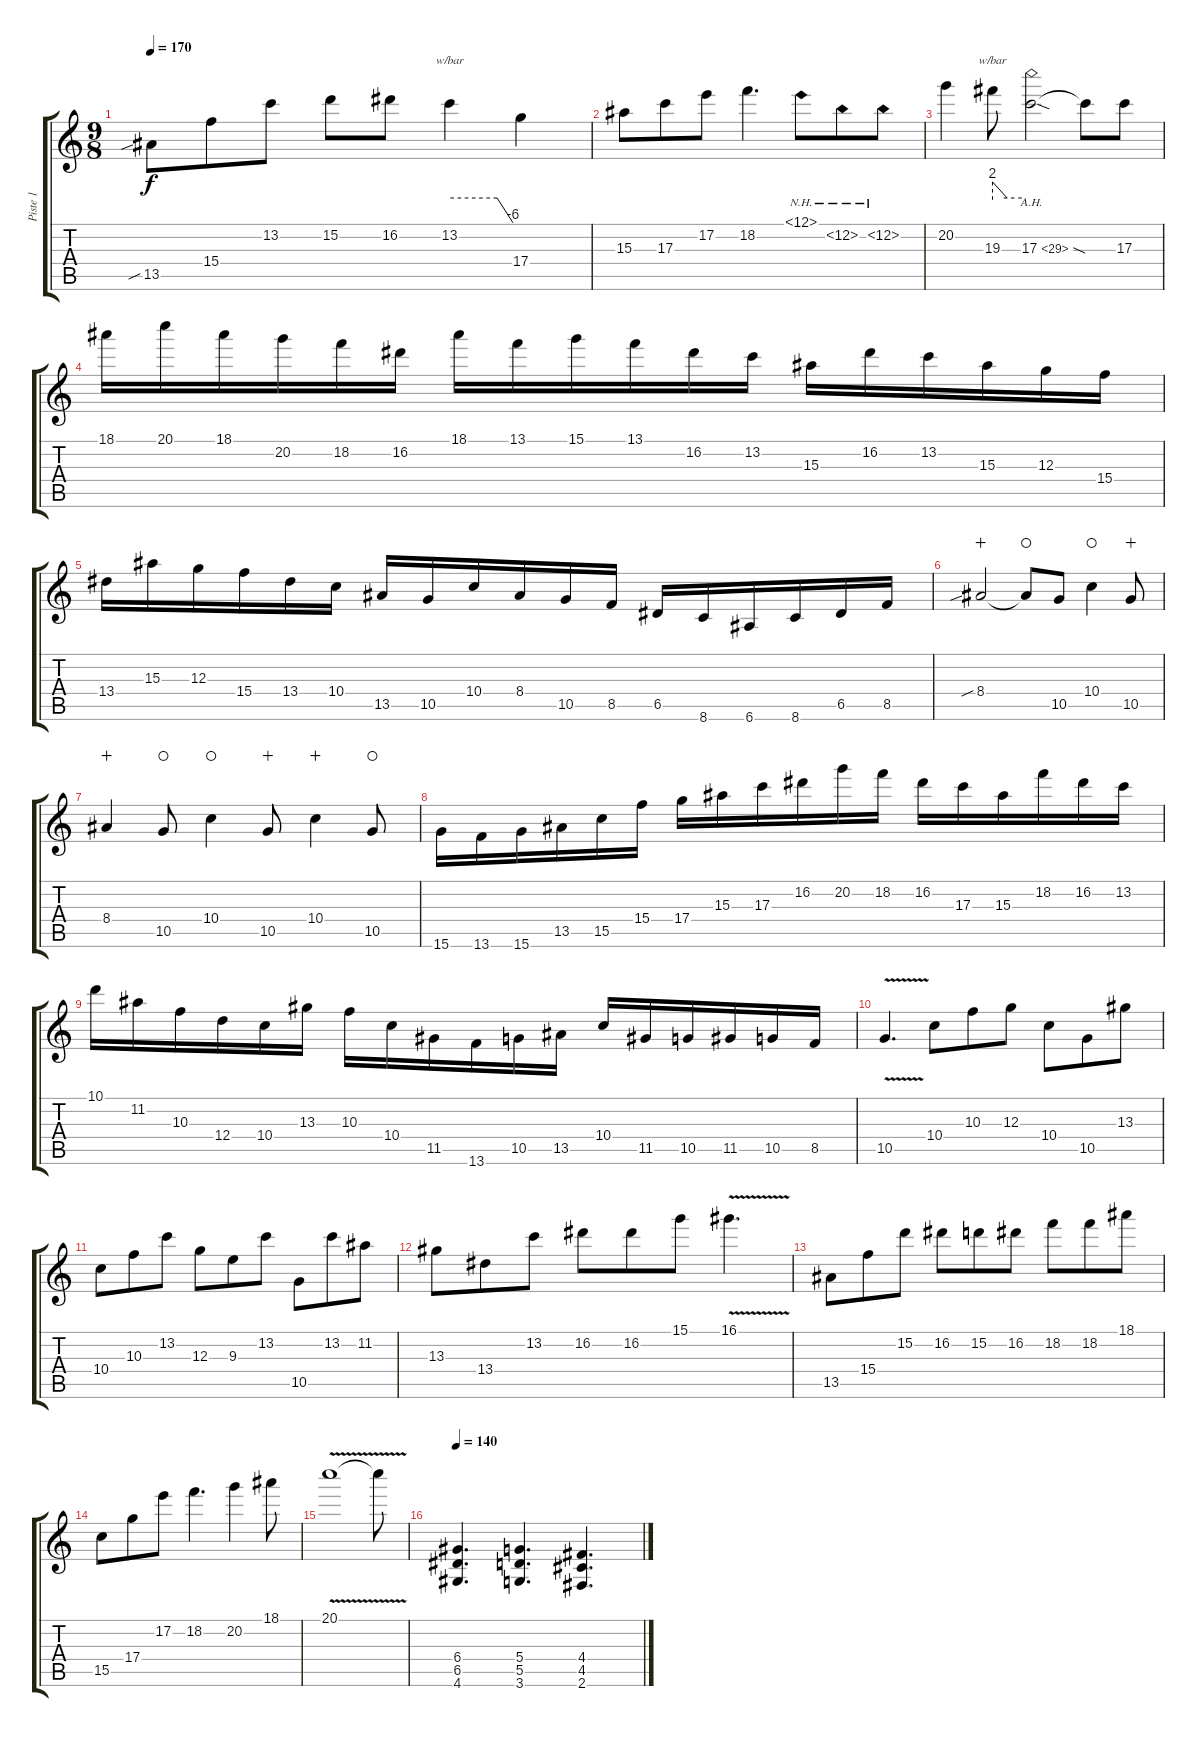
\track ("Piste 1" "Piste 1") {instrument distortionguitar}
\staff {score tabs}
\tuning (E4 B3 G3 D3 A2 E2) {hide}
\ts (9 8)
\tempo 170
\clef g2
\ks c
13.5{sib}.8{dy f} 15.4.8 13.2.8 15.2.8 16.2.8 13.2.4{tbe (custom default 0 0 45 0 60 -24)} 17.4.4 |
15.3.8 17.3.8 17.2.8 18.2.4{d} 27.1{nh}.8 29.2{nh}.8 30.2{nh}.8 |
20.2.4 19.3.8{tbe (custom default 0 8 30 0 60 0)} 17.3{ah 12 sod}.2 17.3{t}.8 17.3.8 |
18.1.16 20.1.16 18.1.16 20.2.16 18.2.16 16.2.16 18.1.16 13.1.16 15.1.16 13.1.16 16.2.16 13.2.16 15.3.16 16.2.16 13.2.16 15.3.16 12.3.16 15.4.16 |
13.4.16 15.3.16 12.3.16 15.4.16 13.4.16 10.4.16 13.5.16 10.5.16 10.4.16 8.4.16 10.5.16 8.5.16 6.5.16 8.6.16 6.6.16 8.6.16 6.5.16 8.5.16 |
8.4{sib}.2{wahc} 8.4{t}.8{waho} 10.5.8 10.4.4{waho} 10.5.8{wahc} |
8.4.4{wahc} 10.5.8{waho} 10.4.4{waho} 10.5.8{wahc} 10.4.4{wahc} 10.5.8{waho} |
15.6.16 13.6.16 15.6.16 13.5.16 15.5.16 15.4.16 17.4.16 15.3.16 17.3.16 16.2.16 20.2.16 18.2.16 16.2.16 17.3.16 15.3.16 18.2.16 16.2.16 13.2.16 |
10.1.16 11.2.16 10.3.16 12.4.16 10.4.16 13.3.16 10.3.16 10.4.16 11.5.16 13.6.16 10.5.16 13.5.16 10.4.16 11.5.16 10.5.16 11.5.16 10.5.16 8.5.16 |
10.5{v}.4{d} 10.4.8 10.3.8 12.3.8 10.4.8 10.5.8 13.3.8 |
10.4.8 10.3.8 13.2.8 12.3.8 9.3.8 13.2.8 10.5.8 13.2.8 11.2.8 |
13.3.8 13.4.8 13.2.8 16.2.8 16.2.8 15.1.8 16.1{v}.4{d} |
13.5.8 15.4.8 15.2.8 16.2.8 15.2.8 16.2.8 18.2.8 18.2.8 18.1.8 |
15.5.8 17.4.8 17.2.8 18.2.4{d} 20.2.4 18.1.8 |
20.1{v}.1 20.1{t}.8 |
\tempo 140
(6.4 6.5 4.6).4{d} (5.4 5.5 3.6).4{d} (4.4 4.5 2.6).4{d}
